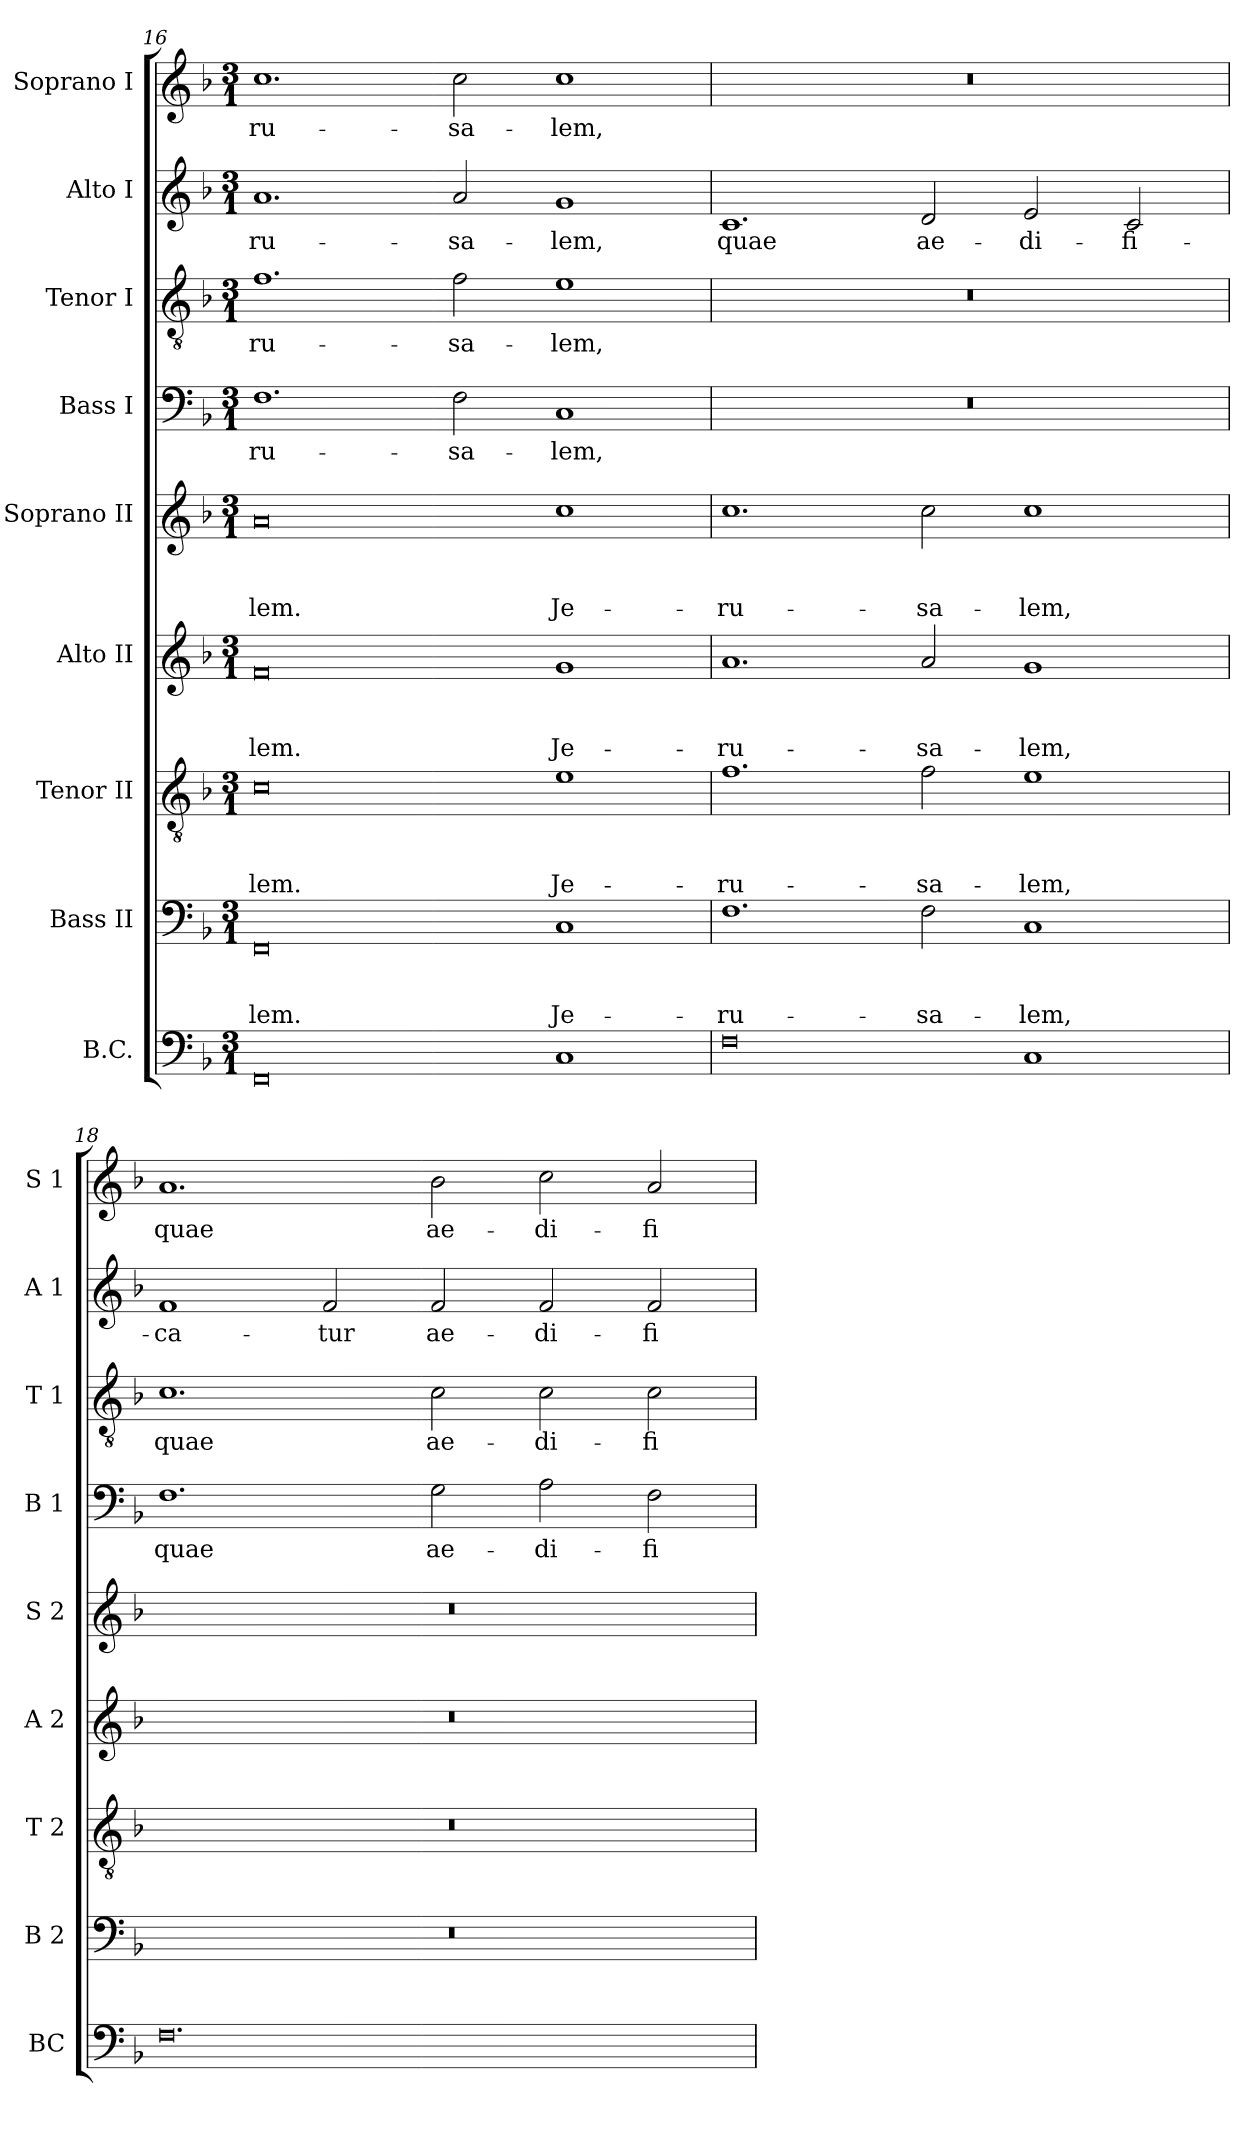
**kern	**kern	**text	**text	**text	**kern	**text	**text	**text	**kern	**text	**text	**text	**kern	**text	**text	**text	**kern	**text	**kern	**text	**kern	**text	**kern	**text
*part9	*part8	*part8	*part8	*part8	*part7	*part7	*part7	*part7	*part6	*part6	*part6	*part6	*part5	*part5	*part5	*part5	*part4	*part4	*part3	*part3	*part2	*part2	*part1	*part1
*staff9	*staff8	*staff8	*staff8	*staff8	*staff7	*staff7	*staff7	*staff7	*staff6	*staff6	*staff6	*staff6	*staff5	*staff5	*staff5	*staff5	*staff4	*staff4	*staff3	*staff3	*staff2	*staff2	*staff1	*staff1
*I"B.C.	*I"Bass II	*	*	*	*I"Tenor II	*	*	*	*I"Alto II	*	*	*	*I"Soprano II	*	*	*	*I"Bass I	*	*I"Tenor I	*	*I"Alto I	*	*I"Soprano I	*
*I'BC	*I'B 2	*	*	*	*I'T 2	*	*	*	*I'A 2	*	*	*	*I'S 2	*	*	*	*I'B 1	*	*I'T 1	*	*I'A 1	*	*I'S 1	*
*clefF4	*clefF4	*	*	*	*clefGv2	*	*	*	*clefG2	*	*	*	*clefG2	*	*	*	*clefF4	*	*clefGv2	*	*clefG2	*	*clefG2	*
*k[b-]	*k[b-]	*	*	*	*k[b-]	*	*	*	*k[b-]	*	*	*	*k[b-]	*	*	*	*k[b-]	*	*k[b-]	*	*k[b-]	*	*k[b-]	*
*F:	*F:	*	*	*	*F:	*	*	*	*F:	*	*	*	*F:	*	*	*	*F:	*	*F:	*	*F:	*	*F:	*
*M3/1	*M3/1	*	*	*	*M3/1	*	*	*	*M3/1	*	*	*	*M3/1	*	*	*	*M3/1	*	*M3/1	*	*M3/1	*	*M3/1	*
=16	=16	=16	=16	=16	=16	=16	=16	=16	=16	=16	=16	=16	=16	=16	=16	=16	=16	=16	=16	=16	=16	=16	=16	=16
!	!	!	!	!LO:LY:b	!	!	!	!LO:LY:b	!	!	!	!LO:LY:b	!	!	!	!LO:LY:b	!	!LO:LY:b	!	!LO:LY:b	!	!LO:LY:b	!	!LO:LY:b
0FF	0FF	.	.	-lem.	0c	.	.	-lem.	0f	.	.	-lem.	0a	.	.	-lem.	1.F	-ru-	1.f	-ru-	1.a	-ru-	1.cc	-ru-
!	!	!	!	!	!	!	!	!	!	!	!	!	!	!	!	!	!	!LO:LY:b	!	!LO:LY:b	!	!LO:LY:b	!	!LO:LY:b
.	.	.	.	.	.	.	.	.	.	.	.	.	.	.	.	.	2F\	-sa-	2f\	-sa-	2a/	-sa-	2cc\	-sa-
!	!	!	!	!LO:LY:b	!	!	!	!LO:LY:b	!	!	!	!LO:LY:b	!	!	!	!LO:LY:b	!	!LO:LY:b	!	!LO:LY:b	!	!LO:LY:b	!	!LO:LY:b
1C	1C	.	.	Je-	1e	.	.	Je-	1g	.	.	Je-	1cc	.	.	Je-	1C	-lem,	1e	-lem,	1g	-lem,	1cc	-lem,
=17	=17	=17	=17	=17	=17	=17	=17	=17	=17	=17	=17	=17	=17	=17	=17	=17	=17	=17	=17	=17	=17	=17	=17	=17
!	!	!	!	!LO:LY:b	!	!	!	!LO:LY:b	!	!	!	!LO:LY:b	!	!	!	!LO:LY:b	!	!	!	!	!	!LO:LY:b	!	!
0F	1.F	.	.	-ru-	1.f	.	.	-ru-	1.a	.	.	-ru-	1.cc	.	.	-ru-	0.r	.	0.r	.	1.c	quae	0.r	.
!	!	!	!	!LO:LY:b	!	!	!	!LO:LY:b	!	!	!	!LO:LY:b	!	!	!	!LO:LY:b	!	!	!	!	!	!LO:LY:b	!	!
.	2F\	.	.	-sa-	2f\	.	.	-sa-	2a/	.	.	-sa-	2cc\	.	.	-sa-	.	.	.	.	2d/	ae-	.	.
!	!	!	!	!LO:LY:b	!	!	!	!LO:LY:b	!	!	!	!LO:LY:b	!	!	!	!LO:LY:b	!	!	!	!	!	!LO:LY:b	!	!
1C	1C	.	.	-lem,	1e	.	.	-lem,	1g	.	.	-lem,	1cc	.	.	-lem,	.	.	.	.	2e/	-di-	.	.
!	!	!	!	!	!	!	!	!	!	!	!	!	!	!	!	!	!	!	!	!	!	!LO:LY:b	!	!
.	.	.	.	.	.	.	.	.	.	.	.	.	.	.	.	.	.	.	.	.	2c/	-fi-	.	.
=18	=18	=18	=18	=18	=18	=18	=18	=18	=18	=18	=18	=18	=18	=18	=18	=18	=18	=18	=18	=18	=18	=18	=18	=18
!	!	!	!	!	!	!	!	!	!	!	!	!	!	!	!	!	!	!LO:LY:b	!	!LO:LY:b	!	!LO:LY:b	!	!LO:LY:b
0.F	0.r	.	.	.	0.r	.	.	.	0.r	.	.	.	0.r	.	.	.	1.F	quae	1.c	quae	1f	-ca-	1.a	quae
!	!	!	!	!	!	!	!	!	!	!	!	!	!	!	!	!	!	!	!	!	!	!LO:LY:b	!	!
.	.	.	.	.	.	.	.	.	.	.	.	.	.	.	.	.	.	.	.	.	2f/	-tur	.	.
!	!	!	!	!	!	!	!	!	!	!	!	!	!	!	!	!	!	!LO:LY:b	!	!LO:LY:b	!	!LO:LY:b	!	!LO:LY:b
.	.	.	.	.	.	.	.	.	.	.	.	.	.	.	.	.	2G\	ae-	2c\	ae-	2f/	ae-	2b-\	ae-
!	!	!	!	!	!	!	!	!	!	!	!	!	!	!	!	!	!	!LO:LY:b	!	!LO:LY:b	!	!LO:LY:b	!	!LO:LY:b
.	.	.	.	.	.	.	.	.	.	.	.	.	.	.	.	.	2A\	-di-	2c\	-di-	2f/	-di-	2cc\	-di-
!	!	!	!	!	!	!	!	!	!	!	!	!	!	!	!	!	!	!LO:LY:b	!	!LO:LY:b	!	!LO:LY:b	!	!LO:LY:b
.	.	.	.	.	.	.	.	.	.	.	.	.	.	.	.	.	2F\	-fi-	2c\	-fi-	2f/	-fi-	2a/	-fi-
=	=	=	=	=	=	=	=	=	=	=	=	=	=	=	=	=	=	=	=	=	=	=	=	=
*-	*-	*-	*-	*-	*-	*-	*-	*-	*-	*-	*-	*-	*-	*-	*-	*-	*-	*-	*-	*-	*-	*-	*-	*-
